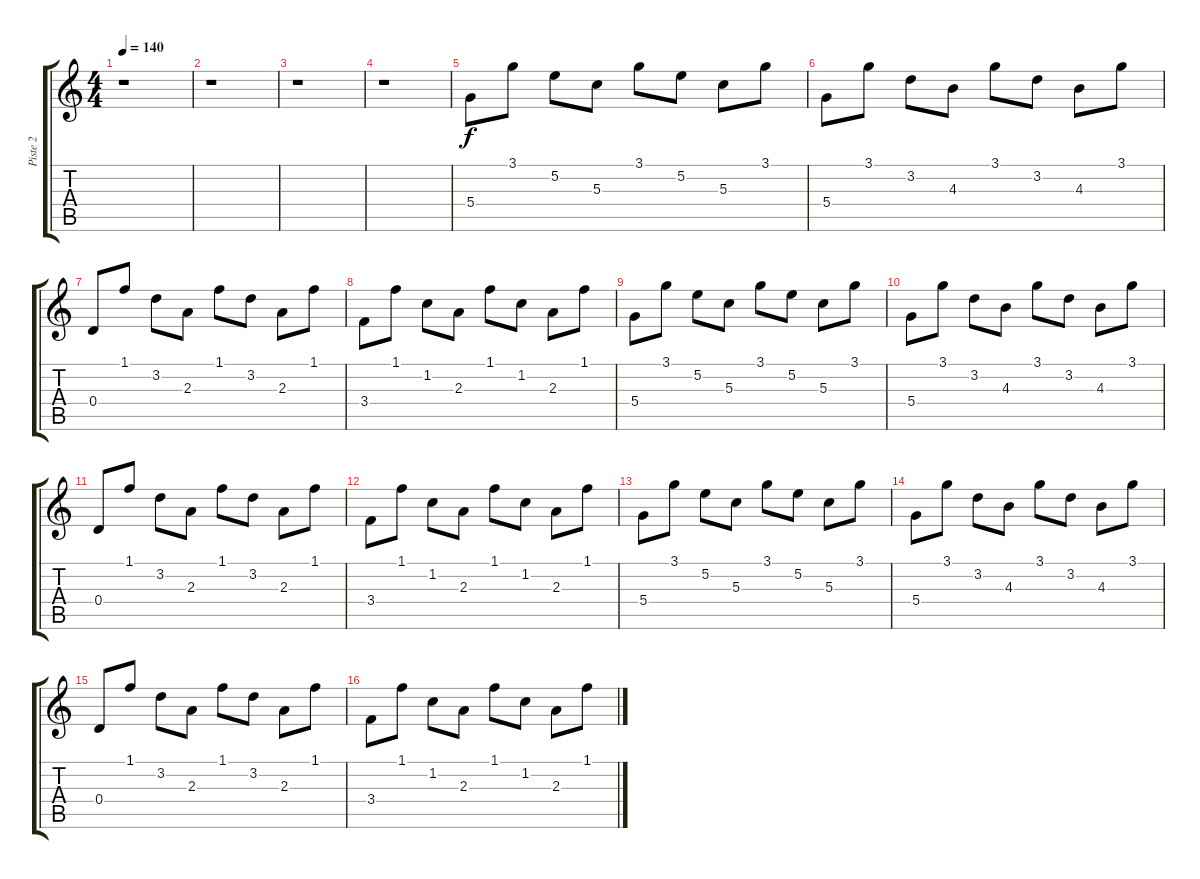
\track ("Piste 2" "Piste 2") {instrument overdrivenguitar}
\staff {score tabs}
\tuning (E4 B3 G3 D3 A2 E2) {hide}
\ts (4 4)
\tempo 140
\clef g2
\ks c
r.1{dy f instrument overdrivenguitar} |
r.1 |
r.1 |
r.1 |
5.4.8 3.1.8 5.2.8 5.3.8 3.1.8 5.2.8 5.3.8 3.1.8 |
5.4.8 3.1.8 3.2.8 4.3.8 3.1.8 3.2.8 4.3.8 3.1.8 |
0.4.8 1.1.8 3.2.8 2.3.8 1.1.8 3.2.8 2.3.8 1.1.8 |
3.4.8 1.1.8 1.2.8 2.3.8 1.1.8 1.2.8 2.3.8 1.1.8 |
5.4.8 3.1.8 5.2.8 5.3.8 3.1.8 5.2.8 5.3.8 3.1.8 |
5.4.8 3.1.8 3.2.8 4.3.8 3.1.8 3.2.8 4.3.8 3.1.8 |
0.4.8 1.1.8 3.2.8 2.3.8 1.1.8 3.2.8 2.3.8 1.1.8 |
3.4.8 1.1.8 1.2.8 2.3.8 1.1.8 1.2.8 2.3.8 1.1.8 |
5.4.8 3.1.8 5.2.8 5.3.8 3.1.8 5.2.8 5.3.8 3.1.8 |
5.4.8 3.1.8 3.2.8 4.3.8 3.1.8 3.2.8 4.3.8 3.1.8 |
0.4.8 1.1.8 3.2.8 2.3.8 1.1.8 3.2.8 2.3.8 1.1.8 |
3.4.8 1.1.8 1.2.8 2.3.8 1.1.8 1.2.8 2.3.8 1.1.8
